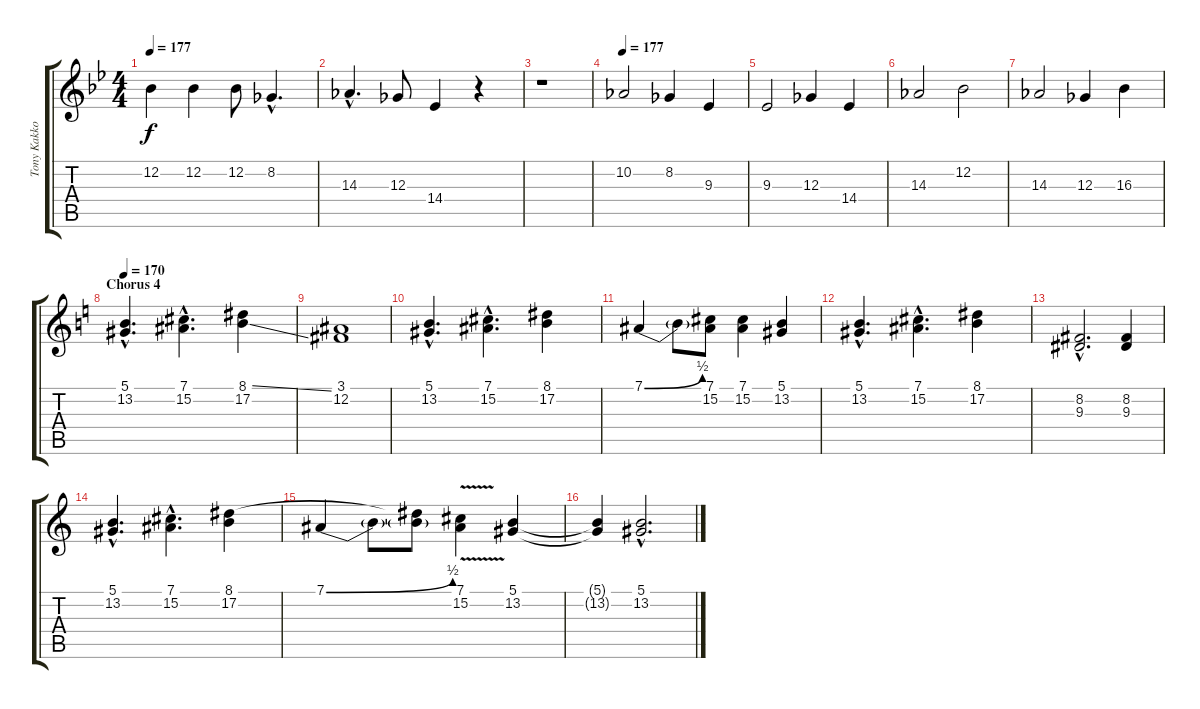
\track ("Tony Kakko" "Tony Kakko") {instrument flute}
\staff {score tabs}
\tuning (Eb4 Bb3 Gb3 Db3 Ab2 Eb2) {hide}
\ts (4 4)
\tempo 177
\clef g2
\ks gminor
12.2{t}.4{dy f} 12.2.4 12.2.8 8.2{hac}.4{d} |
14.3{hac}.4{d} 12.3.8 14.4.4 r.4 |
r.1 |
\tempo 177
10.2.2 8.2.4 9.3.4 |
9.3.2 12.3.4 14.4.4 |
14.3.2 12.2.2 |
14.3.2 12.3.4 16.3.4 |
\section ("" "Chorus 4")
\tempo 165
\tempo 170
\ks c
(5.1{hac} 13.2{hac}).4{d} (7.1{hac} 15.2{hac}).4{d} (8.1{ss} 17.2).4 |
(3.1 12.2).1 |
(5.1{hac} 13.2{hac}).4{d} (7.1{hac} 15.2{hac}).4{d} (8.1 17.2).4 |
7.1{be (bend 0 0 60 2)}.4 7.1{t}.8 (7.1 15.2).8 (7.1 15.2).4 (5.1 13.2).4 |
(5.1{hac} 13.2{hac}).4{d} (7.1{hac} 15.2{hac}).4{d} (8.1 17.2).4 |
(8.2{hac} 9.3{hac}).2{d} (8.2 9.3).4 |
(5.1{hac} 13.2{hac}).4{d} (7.1{hac} 15.2{hac}).4{d} (8.1 17.2).4 |
7.1{be (bend 0 0 60 2)}.4 7.1{t}.8 (7.1{t} 17.2{t}).8 (7.1{v} 15.2).4 (5.1 13.2).4 |
(5.1{t} 13.2{t}).4 (5.1{hac} 13.2{hac}).2{d}
